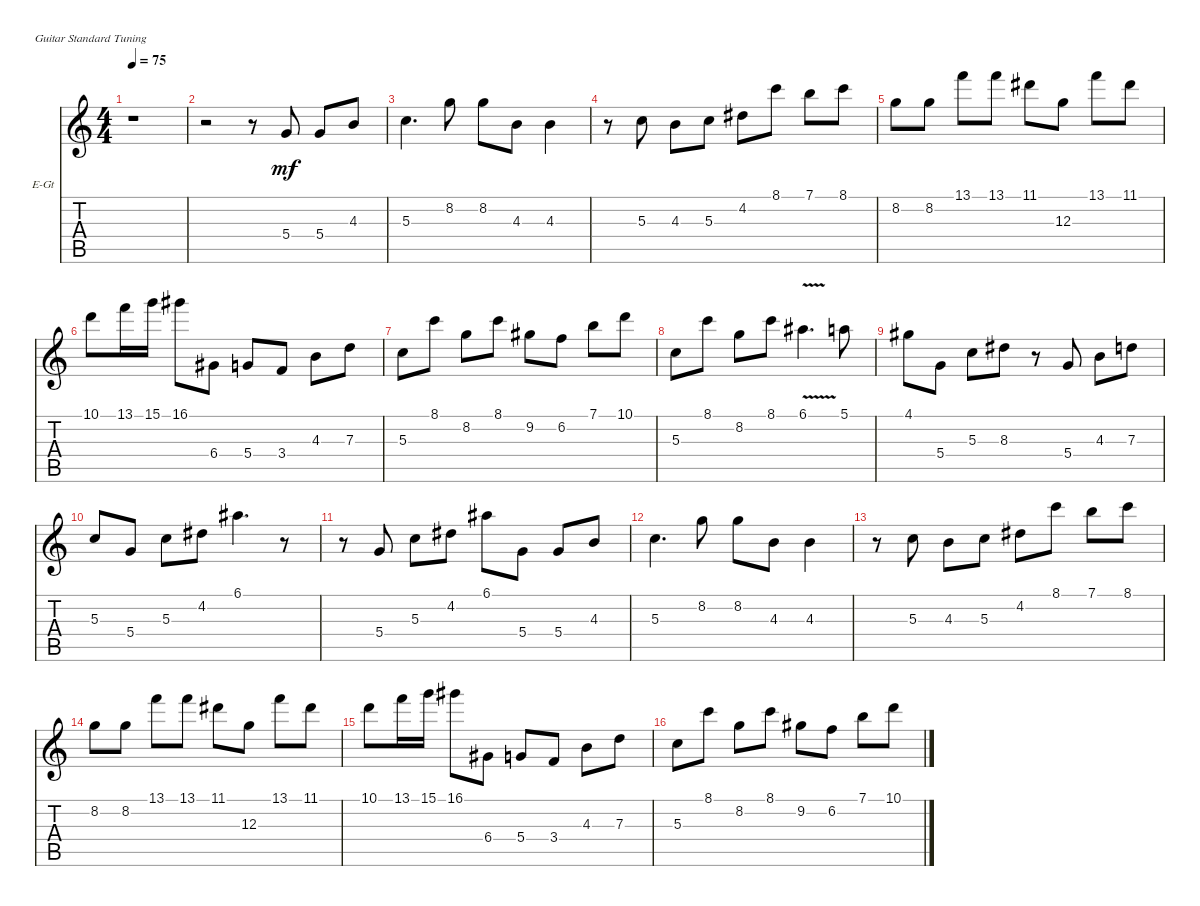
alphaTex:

\defaultSystemsLayout 4
\bracketExtendMode nobrackets
\firstSystemTrackNameOrientation horizontal
\otherSystemsTrackNameOrientation horizontal
\track ("Jazz Guitar" "E-Gt") {instrument acousticguitarnylon}
\staff {score tabs}
\tuning (E4 B3 G3 D3 A2 E2)
\ts (4 4)
\tempo 75
\clef g2
\ks c
r.1{dy mf instrument acousticguitarnylon} |
r.2 r.8 5.4.8 5.4.8 4.3.8 |
5.3.4{d} 8.2.8 8.2.8 4.3.8 4.3.4 |
r.8 5.3.8 4.3.8 5.3.8 4.2.8 8.1.8 7.1.8 8.1.8 |
8.2.8 8.2.8 13.1.8 13.1.8 11.1.8 12.3.8 13.1.8 11.1.8 |
10.1.8 13.1.16 15.1.16 16.1.8 6.4.8 5.4.8 3.4.8 4.3.8 7.3.8 |
5.3.8 8.1.8 8.2.8 8.1.8 9.2.8 6.2.8 7.1.8 10.1.8 |
5.3.8 8.1.8 8.2.8 8.1.8 6.1{v}.4{d} 5.1.8 |
4.1.8 5.4.8 5.3.8 8.3.8 r.8 5.4.8 4.3.8 7.3.8 |
5.3.8 5.4.8 5.3.8 4.2.8 6.1.4{d} r.8 |
r.8 5.4.8 5.3.8 4.2.8 6.1.8 5.4.8 5.4.8 4.3.8 |
5.3.4{d} 8.2.8 8.2.8 4.3.8 4.3.4 |
r.8 5.3.8 4.3.8 5.3.8 4.2.8 8.1.8 7.1.8 8.1.8 |
8.2.8 8.2.8 13.1.8 13.1.8 11.1.8 12.3.8 13.1.8 11.1.8 |
10.1.8 13.1.16 15.1.16 16.1.8 6.4.8 5.4.8 3.4.8 4.3.8 7.3.8 |
5.3.8 8.1.8 8.2.8 8.1.8 9.2.8 6.2.8 7.1.8 10.1.8
